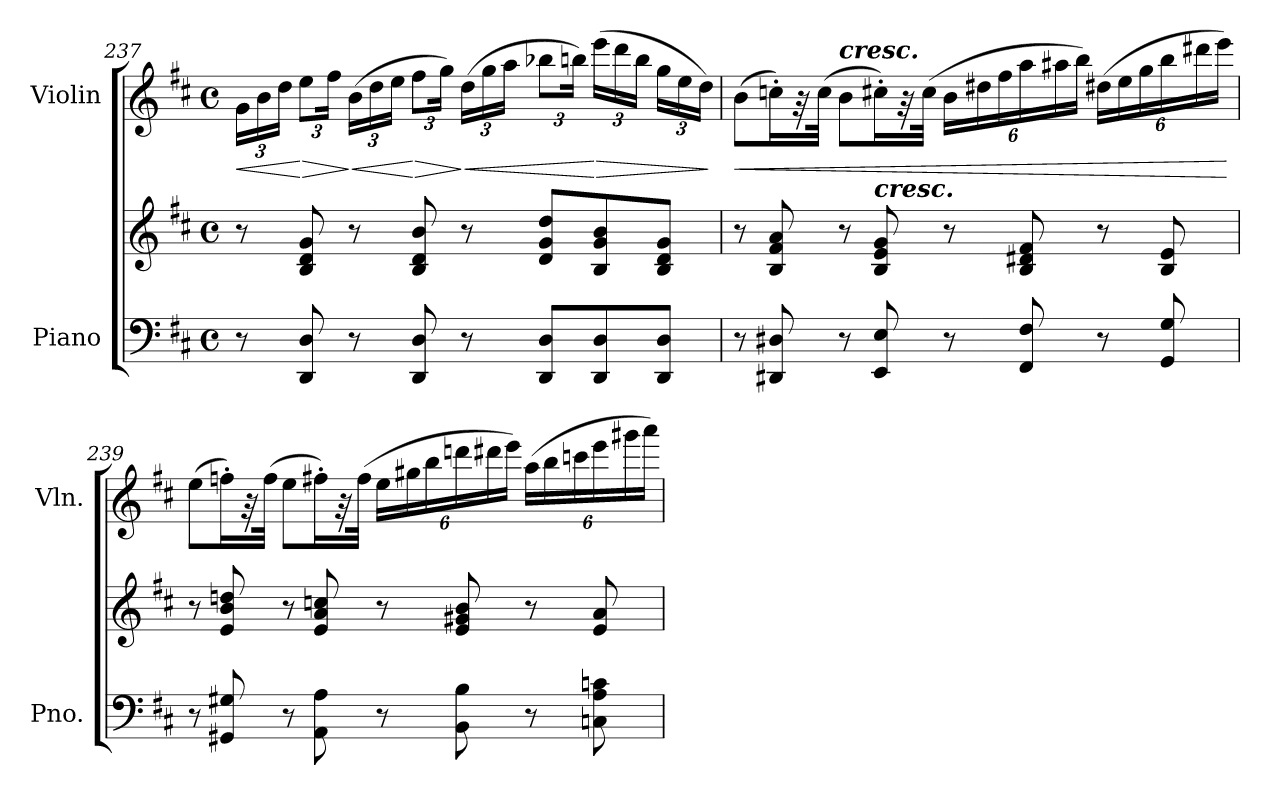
**kern	**kern	**kern	**dynam
*part2	*part2	*part1	*part1
*staff3	*staff2	*staff1	*staff1
*I"Piano	*	*I"Violin	*
*I'Pno.	*	*I'Vln.	*
*clefF4	*clefG2	*clefG2	*
*k[f#c#]	*k[f#c#]	*k[f#c#]	*
*M4/4	*M4/4	*M4/4	*
*met(c)	*met(c)	*met(c)	*
*	*	*Xbrackettup	*
=237	=237	=237	=237
!	!	!	!LO:HP:b
8r	8r	24g\LL	<
.	.	24b\	.
.	.	24dd\JJ	.
!	!	!	!LO:HP:n=1:b
8DD/ 8D/	8B/ 8d/ 8g/	12ee\L	[ >
.	.	24ff#\Jk	.
!	!	!	!LO:HP:n=1:b
8r	8r	(24b\LL	] <
.	.	24dd\	.
.	.	24ee\JJ	.
!	!	!	!LO:HP:n=1:b
8DD/ 8D/	8B/ 8d/ 8b/	12ff#\L	[ >
.	.	24gg\Jk)	.
!	!	!	!LO:HP:n=1:b
8r	8r	(24dd\LL	] <
.	.	24gg\	.
.	.	24aa\JJ	.
8DD/ 8D/L	8d/ 8g/ 8dd/L	12bb-X\L	.
.	.	24bbn\Jk)	.
!	!	!	!LO:HP:n=1:b
8DD/ 8D/	8B/ 8g/ 8b/	(24eee\LL	[ >
.	.	24ddd\	.
.	.	24bb\JJ	.
8DD/ 8D/J	8B/ 8d/ 8g/J	24gg\LL	.
.	.	24ee\	.
.	.	24dd\JJ)	.
.	.	.	]
!!LO:PB:g=z
=238	=238	=238	=238
!	!	!	!LO:HP:b
8r	8r	(8b\L	<
8DD#X/ 8D#X/	8B/ 8f#/ 8a/	16ccn'\L)	.
.	.	32rg	.
.	.	(32cc\JJk	.
!	!	!LO:TX:a:Bi:t=cresc.	!
8r	8r	8b\L	.
!	!LO:TX:a:Bi:t=cresc.	!	!
8EE/ 8E/	8B/ 8e/ 8g/	16cc#X'\L)	.
.	.	32rg	.
.	.	(32cc#\JJk	.
8r	8r	24b\LL	.
.	.	24dd#X\	.
.	.	24ff#\	.
8FF#/ 8F#/	8B/ 8d#X/ 8f#/	24aa\	.
.	.	24aa#X\	.
.	.	24bb\JJ)	.
8r	8r	(24dd#X\LL	.
.	.	24ee\	.
.	.	24gg\	.
8GG/ 8G/	8B/ 8e/	24bb\	.
.	.	24ddd#X\	.
.	.	24eee\JJ)	.
.	.	.	[
!!LO:LB:g=z
=239	=239	=239	=239
8r	8r	(8ee\L	.
8GG#X/ 8G#X/	8e/ 8b/ 8ddn/	16ffn'\L)	.
.	.	32rg	.
.	.	(32ff\JJk	.
8r	8r	8ee\L	.
8AA\ 8A\	8e/ 8a/ 8ccn/	16ff#X'\L)	.
.	.	32rg	.
.	.	(32ff#\JJk	.
8r	8r	24ee\LL	.
.	.	24gg#X\	.
.	.	24bb\	.
8BB\ 8B\	8e/ 8g#X/ 8b/	24dddn\	.
.	.	24ddd#X\	.
.	.	24eee\JJ)	.
8r	8r	(24aa\LL	.
.	.	24bb\	.
.	.	24cccn\	.
8Cn\ 8A\ 8cn\	8e/ 8a/	24eee\	.
.	.	24ggg#X\	.
.	.	24aaa\JJ)	.
=	=	=	=
*-	*-	*-	*-
